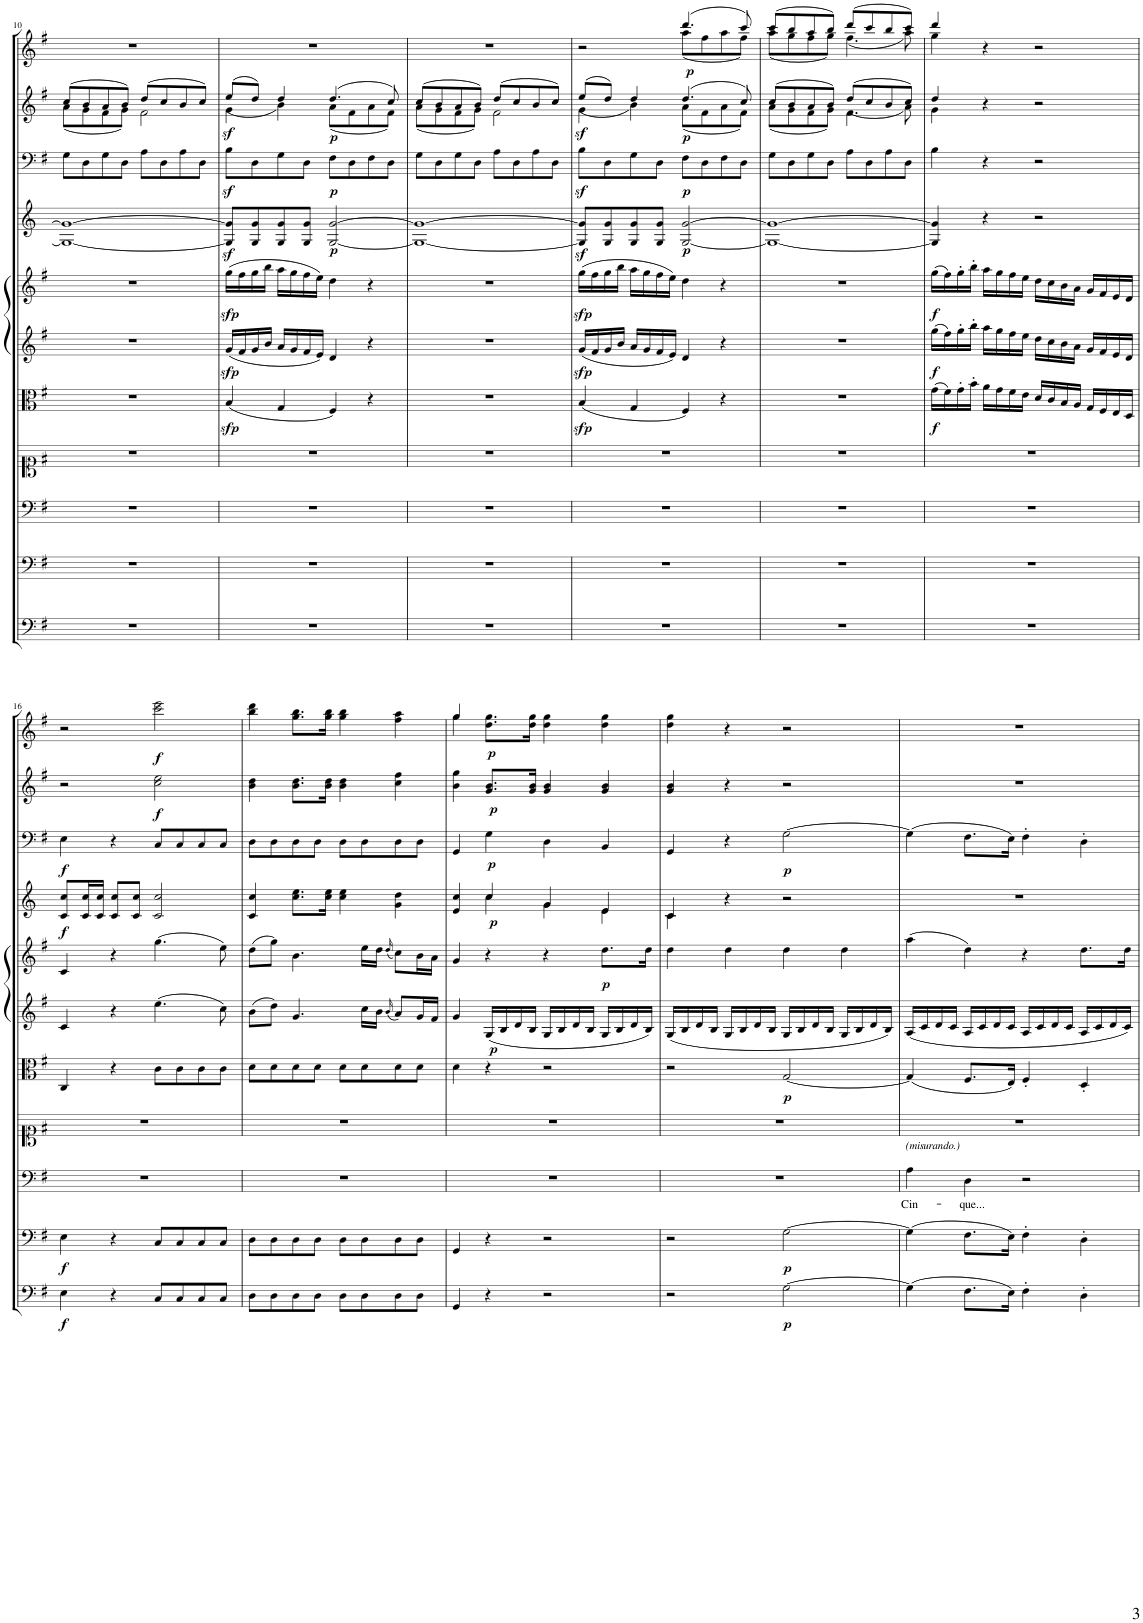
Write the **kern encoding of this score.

**kern	**dynam	**kern	**dynam	**kern	**text	**kern	**kern	**dynam	**kern	**dynam	**kern	**dynam	**kern	**dynam	**kern	**dynam	**kern	**dynam	**kern	**dynam
*part11	*part11	*part10	*part10	*part9	*part9	*part8	*part7	*part7	*part6	*part6	*part5	*part5	*part4	*part4	*part3	*part3	*part2	*part2	*part1	*part1
*staff11	*staff11	*staff10	*staff10	*staff9	*staff9	*staff8	*staff7	*staff7	*staff6	*staff6	*staff5	*staff5	*staff4	*staff4	*staff3	*staff3	*staff2	*staff2	*staff1	*staff1
*I"Basso.	*	*I"Violoncello.	*	*I"Figaro.	*	*I"Susanna.	*I"Viola.	*	*I"Violino II.	*	*I"Violino I.	*	*I"Corni in G.	*	*I"Fagotti.	*	*I"Oboi.	*	*I"Flauti.	*
*	*	*	*	*	*	*	*	*	*	*	*	*	*	*	*	*	*I'Ob	*	*I'Fl	*
!!LO:PB:g=z
*clefF4	*	*clefF4	*	*clefF4	*	*clefC1	*clefC3	*	*clefG2	*	*clefG2	*	*clefG2	*	*clefF4	*	*clefG2	*	*clefG2	*
*Trd7c12	*	*	*	*	*	*	*	*	*	*	*	*	*Trd3c5	*	*	*	*	*	*	*
*k[f#]	*	*k[f#]	*	*k[f#]	*	*k[f#]	*k[f#]	*	*k[f#]	*	*k[f#]	*	*k[]	*	*k[f#]	*	*k[f#]	*	*k[f#]	*
*M4/4	*	*M4/4	*	*M4/4	*	*M4/4	*M4/4	*	*M4/4	*	*M4/4	*	*M4/4	*	*M4/4	*	*M4/4	*	*M4/4	*
*met(c)	*	*met(c)	*	*met(c)	*	*met(c)	*met(c)	*	*met(c)	*	*met(c)	*	*met(c)	*	*met(c)	*	*met(c)	*	*met(c)	*
=10	=10	=10	=10	=10	=10	=10	=10	=10	=10	=10	=10	=10	=10	=10	=10	=10	=10	=10	=10	=10
*^	*	*^	*	*^	*	*^	*	*	*	*	*	*	*	*	*	*	*^	*	*	*
1r	4gg	.	1r	4g	.	1r	4g	.	1r	4g	1r	.	1r	.	1r	.	1G_ 1g_	.	8G'\L	.	(8cc/L	(8a\L	.	1r	.
.	.	.	.	.	.	.	.	.	.	.	.	.	.	.	.	.	.	.	8D'\	.	8b/	8g\	.	.	.
.	4ryy	.	.	4ryy	.	.	4ryy	.	.	4ryy	.	.	.	.	.	.	.	.	8G'\	.	8a/	8f#\	.	.	.
.	.	.	.	.	.	.	.	.	.	.	.	.	.	.	.	.	.	.	8D'\J	.	8b/J)	8g\J)	.	.	.
.	2ryy	.	.	2ryy	.	.	2ryy	.	.	2ryy	.	.	.	.	.	.	.	.	8A'\L	.	(8dd/L	2f#\	.	.	.
.	.	.	.	.	.	.	.	.	.	.	.	.	.	.	.	.	.	.	8D'\	.	8cc/	.	.	.	.
.	.	.	.	.	.	.	.	.	.	.	.	.	.	.	.	.	.	.	8A'\	.	8b/	.	.	.	.
.	.	.	.	.	.	.	.	.	.	.	.	.	.	.	.	.	.	.	8D'\J	.	8cc/J)	.	.	.	.
*v	*v	*	*	*	*	*v	*v	*	*v	*v	*	*	*	*	*	*	*	*	*	*	*	*	*	*	*
*	*	*v	*v	*	*	*	*	*	*	*	*	*	*	*	*	*	*	*	*	*	*	*
=11	=11	=11	=11	=11	=11	=11	=11	=11	=11	=11	=11	=11	=11	=11	=11	=11	=11	=11	=11	=11	=11
!	!	!	!	!	!	!	!	!LO:DY:b	!	!LO:DY:b	!	!LO:DY:b	!	!	!	!	!	!	!LO:DY:b	!	!
1r	.	1r	.	1r	.	1r	(4B/	sfp	(16g/LL	sfp	(16gg\LL	sfp	8G/]z< 8g/]z<L	.	8Bz<'\L	.	(8ee/L	(4g\	sf	1r	.
.	.	.	.	.	.	.	.	.	16f#/	.	16ff#\	.	.	.	.	.	.	.	.	.	.
.	.	.	.	.	.	.	.	.	16g/	.	16gg\	.	8G/' 8g/'	.	8D'\	.	8dd/J)	.	.	.	.
.	.	.	.	.	.	.	.	.	16b/JJ	.	16bb\JJ	.	.	.	.	.	.	.	.	.	.
.	.	.	.	.	.	.	4G/	.	16a/LL	.	16aa\LL	.	8G/' 8g/'	.	8G'\	.	4dd/	4b\)	.	.	.
.	.	.	.	.	.	.	.	.	16g/	.	16gg\	.	.	.	.	.	.	.	.	.	.
.	.	.	.	.	.	.	.	.	16f#/	.	16ff#\	.	8G/' 8g/'J	.	8D'\J	.	.	.	.	.	.
.	.	.	.	.	.	.	.	.	16e/JJ)	.	16ee\JJ)	.	.	.	.	.	.	.	.	.	.
!	!	!	!	!	!	!	!	!	!	!	!	!	!	!LO:DY:b	!	!LO:DY:b	!	!	!LO:DY:b	!	!
.	.	.	.	.	.	.	4F#/)	.	4d/	.	4dd\	.	[2G/ [2g/	p	8F#'\L	p	(4.dd/	(8a\L	p	.	.
.	.	.	.	.	.	.	.	.	.	.	.	.	.	.	8D'\	.	.	8f#\	.	.	.
.	.	.	.	.	.	.	4r	.	4r	.	4r	.	.	.	8F#'\	.	.	8a\	.	.	.
.	.	.	.	.	.	.	.	.	.	.	.	.	.	.	8D'\J	.	8cc/)	8f#\J)	.	.	.
=12	=12	=12	=12	=12	=12	=12	=12	=12	=12	=12	=12	=12	=12	=12	=12	=12	=12	=12	=12	=12	=12
1r	.	1r	.	1r	.	1r	1r	.	1r	.	1r	.	1G_ 1g_	.	8G'\L	.	(8cc/L	(8a\L	.	1r	.
.	.	.	.	.	.	.	.	.	.	.	.	.	.	.	8D'\	.	8b/	8g\	.	.	.
.	.	.	.	.	.	.	.	.	.	.	.	.	.	.	8G'\	.	8a/	8f#\	.	.	.
.	.	.	.	.	.	.	.	.	.	.	.	.	.	.	8D'\J	.	8b/J)	8g\J)	.	.	.
.	.	.	.	.	.	.	.	.	.	.	.	.	.	.	8A'\L	.	(8dd/L	2f#\	.	.	.
.	.	.	.	.	.	.	.	.	.	.	.	.	.	.	8D'\	.	8cc/	.	.	.	.
.	.	.	.	.	.	.	.	.	.	.	.	.	.	.	8A'\	.	8b/	.	.	.	.
.	.	.	.	.	.	.	.	.	.	.	.	.	.	.	8D'\J	.	8cc/J)	.	.	.	.
=13	=13	=13	=13	=13	=13	=13	=13	=13	=13	=13	=13	=13	=13	=13	=13	=13	=13	=13	=13	=13	=13
*	*	*	*	*	*	*	*	*	*	*	*	*	*	*	*	*	*	*	*	*^	*
!	!	!	!	!	!	!	!	!LO:DY:b	!	!LO:DY:b	!	!LO:DY:b	!	!	!	!	!	!	!LO:DY:b	!	!	!
1r	.	1r	.	1r	.	1r	(4B/	sfp	(16g/LL	sfp	(16gg\LL	sfp	8G/]z< 8g/]z<L	.	8Bz<'\L	.	(8ee/L	(4g\	sf	2r	2ryy	.
.	.	.	.	.	.	.	.	.	16f#/	.	16ff#\	.	.	.	.	.	.	.	.	.	.	.
.	.	.	.	.	.	.	.	.	16g/	.	16gg\	.	8G/' 8g/'	.	8D'\	.	8dd/J)	.	.	.	.	.
.	.	.	.	.	.	.	.	.	16b/JJ	.	16bb\JJ	.	.	.	.	.	.	.	.	.	.	.
.	.	.	.	.	.	.	4G/	.	16a/LL	.	16aa\LL	.	8G/' 8g/'	.	8G'\	.	4dd/	4b\)	.	.	.	.
.	.	.	.	.	.	.	.	.	16g/	.	16gg\	.	.	.	.	.	.	.	.	.	.	.
.	.	.	.	.	.	.	.	.	16f#/	.	16ff#\	.	8G/' 8g/'J	.	8D'\J	.	.	.	.	.	.	.
.	.	.	.	.	.	.	.	.	16e/JJ)	.	16ee\JJ)	.	.	.	.	.	.	.	.	.	.	.
!	!	!	!	!	!	!	!	!	!	!	!	!	!	!LO:DY:b	!	!LO:DY:b	!	!	!LO:DY:b	!	!	!LO:DY:b
.	.	.	.	.	.	.	4F#/)	.	4d/	.	4dd\	.	[2G/ [2g/	p	8F#'\L	p	(4.dd/	(8a\L	p	(4.ddd/	(8aa\L	p
.	.	.	.	.	.	.	.	.	.	.	.	.	.	.	8D'\	.	.	8f#\	.	.	8ff#\	.
.	.	.	.	.	.	.	4r	.	4r	.	4r	.	.	.	8F#'\	.	.	8a\	.	.	8aa\	.
.	.	.	.	.	.	.	.	.	.	.	.	.	.	.	8D'\J	.	8cc/)	8f#\J)	.	8ccc/)	8ff#\J)	.
=14	=14	=14	=14	=14	=14	=14	=14	=14	=14	=14	=14	=14	=14	=14	=14	=14	=14	=14	=14	=14	=14	=14
1r	.	1r	.	1r	.	1r	1r	.	1r	.	1r	.	1G_ 1g_	.	8G'\L	.	(8cc/L	(8a\L	.	(8ccc/L	(8aa\L	.
.	.	.	.	.	.	.	.	.	.	.	.	.	.	.	8D'\	.	8b/	8g\	.	8bb/	8gg\	.
.	.	.	.	.	.	.	.	.	.	.	.	.	.	.	8G'\	.	8a/	8f#\	.	8aa/	8ff#\	.
.	.	.	.	.	.	.	.	.	.	.	.	.	.	.	8D'\J	.	8b/J)	8g\J)	.	8bb/J)	8gg\J)	.
.	.	.	.	.	.	.	.	.	.	.	.	.	.	.	8A'\L	.	(8dd/L	(4.f#\	.	(8ddd/L	(4.ff#\	.
.	.	.	.	.	.	.	.	.	.	.	.	.	.	.	8D'\	.	8cc/	.	.	8ccc/	.	.
.	.	.	.	.	.	.	.	.	.	.	.	.	.	.	8A'\	.	8b/	.	.	8bb/	.	.
.	.	.	.	.	.	.	.	.	.	.	.	.	.	.	8D'\J	.	8cc/J)	8a\)	.	8ccc/J)	8aa\)	.
=15	=15	=15	=15	=15	=15	=15	=15	=15	=15	=15	=15	=15	=15	=15	=15	=15	=15	=15	=15	=15	=15	=15
!	!	!	!	!	!	!	!	!LO:DY:b	!	!LO:DY:b	!	!LO:DY:b	!	!	!	!	!	!	!	!	!	!
1r	.	1r	.	1r	.	1r	(16g\LL	f	(16gg\LL	f	(16gg\LL	f	4G/] 4g/]	.	4B\	.	4dd/	4g\	.	4ddd/	4gg\	.
.	.	.	.	.	.	.	16f#'\)	.	16ff#'\)	.	16ff#'\)	.	.	.	.	.	.	.	.	.	.	.
.	.	.	.	.	.	.	16g'\	.	16gg'\	.	16gg'\	.	.	.	.	.	.	.	.	.	.	.
.	.	.	.	.	.	.	16b'\JJ	.	16bb'\JJ	.	16bb'\JJ	.	.	.	.	.	.	.	.	.	.	.
.	.	.	.	.	.	.	16a'\LL	.	16aa'\LL	.	16aa'\LL	.	4r	.	4r	.	4r	2.ryy	.	4r	2.ryy	.
.	.	.	.	.	.	.	16g'\	.	16gg'\	.	16gg'\	.	.	.	.	.	.	.	.	.	.	.
.	.	.	.	.	.	.	16f#'\	.	16ff#'\	.	16ff#'\	.	.	.	.	.	.	.	.	.	.	.
.	.	.	.	.	.	.	16e'\JJ	.	16ee'\JJ	.	16ee'\JJ	.	.	.	.	.	.	.	.	.	.	.
.	.	.	.	.	.	.	16d'/LL	.	16dd'\LL	.	16dd'\LL	.	2r	.	2r	.	2r	.	.	2r	.	.
.	.	.	.	.	.	.	16c'/	.	16cc'\	.	16cc'\	.	.	.	.	.	.	.	.	.	.	.
.	.	.	.	.	.	.	16B'/	.	16b'\	.	16b'\	.	.	.	.	.	.	.	.	.	.	.
.	.	.	.	.	.	.	16A'/JJ	.	16a'\JJ	.	16a'\JJ	.	.	.	.	.	.	.	.	.	.	.
.	.	.	.	.	.	.	16G'/LL	.	16g'/LL	.	16g'/LL	.	.	.	.	.	.	.	.	.	.	.
.	.	.	.	.	.	.	16F#'/	.	16f#'/	.	16f#'/	.	.	.	.	.	.	.	.	.	.	.
.	.	.	.	.	.	.	16E'/	.	16e'/	.	16e'/	.	.	.	.	.	.	.	.	.	.	.
.	.	.	.	.	.	.	16D'/JJ	.	16d'/JJ	.	16d'/JJ	.	.	.	.	.	.	.	.	.	.	.
*	*	*	*	*	*	*	*	*	*	*	*	*	*	*	*	*	*v	*v	*	*	*	*
*	*	*	*	*	*	*	*	*	*	*	*	*	*	*	*	*	*	*	*v	*v	*
!!LO:LB:g=z
=16	=16	=16	=16	=16	=16	=16	=16	=16	=16	=16	=16	=16	=16	=16	=16	=16	=16	=16	=16	=16
*	*	*	*	*	*	*^	*	*	*	*	*	*	*	*	*	*	*	*	*	*
!	!LO:DY:b	!	!LO:DY:b	!	!	!	!	!	!	!	!	!	!	!	!LO:DY:b	!	!LO:DY:b	!	!	!	!
4E\	f	4E\	f	1r	.	1r	4g	4C/	.	4c/	.	4c/	.	8c/' 8cc/'L	f	4E\	f	2r	.	2r	.
.	.	.	.	.	.	.	.	.	.	.	.	.	.	16c/' 16cc/'L	.	.	.	.	.	.	.
.	.	.	.	.	.	.	.	.	.	.	.	.	.	16c/' 16cc/'JJ	.	.	.	.	.	.	.
4r	.	4r	.	.	.	.	4ryy	4r	.	4r	.	4r	.	8c/' 8cc/'L	.	4r	.	.	.	.	.
.	.	.	.	.	.	.	.	.	.	.	.	.	.	8c/' 8cc/'J	.	.	.	.	.	.	.
!	!	!	!	!	!	!	!	!	!	!	!	!	!	!	!	!	!	!	!LO:DY:b	!	!LO:DY:b
8C'/L	.	8C'/L	.	.	.	.	2ryy	8c'\L	.	(4.ee\	.	(4.gg\	.	2c/ 2cc/	.	8C'/L	.	2cc\ 2ee\	f	2ccc\ 2eee\	f
8C'/	.	8C'/	.	.	.	.	.	8c'\	.	.	.	.	.	.	.	8C'/	.	.	.	.	.
8C'/	.	8C'/	.	.	.	.	.	8c'\	.	.	.	.	.	.	.	8C'/	.	.	.	.	.
8C'/J	.	8C'/J	.	.	.	.	.	8c'\J	.	8cc\)	.	8ee\)	.	.	.	8C'/J	.	.	.	.	.
*	*	*	*	*	*	*v	*v	*	*	*	*	*	*	*	*	*	*	*	*	*	*
=17	=17	=17	=17	=17	=17	=17	=17	=17	=17	=17	=17	=17	=17	=17	=17	=17	=17	=17	=17	=17
8D'\L	.	8D'\L	.	1r	.	1r	8d'\L	.	(8b\L	.	(8dd\L	.	4c/'~ 4cc/'~	.	8D'\L	.	4b\'~ 4dd\'~	.	4bb\'~ 4ddd\'~	.
8D'\	.	8D'\	.	.	.	.	8d'\	.	8dd\J)	.	8gg\J)	.	.	.	8D'\	.	.	.	.	.
8D'\	.	8D'\	.	.	.	.	8d'\	.	4.g/	.	4.b\	.	8.cc\' 8.ee\'L	.	8D'\	.	8.b\' 8.dd\'L	.	8.gg\' 8.bb\'L	.
8D'\J	.	8D'\J	.	.	.	.	8d'\J	.	.	.	.	.	.	.	8D'\J	.	.	.	.	.
.	.	.	.	.	.	.	.	.	.	.	.	.	16cc\' 16ee\'Jk	.	.	.	16b\' 16dd\'Jk	.	16gg\' 16bb\'Jk	.
8D'\L	.	8D'\L	.	.	.	.	8d'\L	.	.	.	.	.	4cc\'~ 4ee\'~	.	8D'\L	.	4b\'~ 4dd\'~	.	4gg\'~ 4bb\'~	.
8D'\	.	8D'\	.	.	.	.	8d'\	.	16cc\LL	.	16ee\LL	.	.	.	8D'\	.	.	.	.	.
.	.	.	.	.	.	.	.	.	16b\JJ	.	16dd\JJ	.	.	.	.	.	.	.	.	.
.	.	.	.	.	.	.	.	.	(16qb/	.	(16qdd/	.	.	.	.	.	.	.	.	.
8D'\	.	8D'\	.	.	.	.	8d'\	.	8a/L)	.	8cc\L)	.	4g\'~ 4dd\'~	.	8D'\	.	4cc\'~ 4ff#\'~	.	4ff#\'~ 4aa\'~	.
8D'\J	.	8D'\J	.	.	.	.	8d'\J	.	16g/L	.	16b\L	.	.	.	8D'\J	.	.	.	.	.
.	.	.	.	.	.	.	.	.	16f#/JJ	.	16a\JJ	.	.	.	.	.	.	.	.	.
=18	=18	=18	=18	=18	=18	=18	=18	=18	=18	=18	=18	=18	=18	=18	=18	=18	=18	=18	=18	=18
*	*	*	*	*	*	*	*	*	*	*	*	*	*^	*	*	*	*	*	*^	*
4GG'~/	.	4GG'~/	.	1r	.	1r	4d'~\	.	4g'~/	.	4g'~/	.	4e/'~ 4cc/'~	4ryy	.	4GG'~/	.	4b\'~ 4gg\'~	.	4gg'~/	4gg'~\	.
!	!	!	!	!	!	!	!	!	!	!LO:DY:b	!	!	!	!	!LO:DY:b	!	!LO:DY:b	!	!LO:DY:b	!	!	!LO:DY:b
4r	.	4r	.	.	.	.	4r	.	(16G/LL	p	4r	.	4cc/	4cc\	p	4G\	p	8.g/' 8.b/'L	p	8.dd\' 8.gg\'L	2.ryy	p
.	.	.	.	.	.	.	.	.	16B/	.	.	.	.	.	.	.	.	.	.	.	.	.
.	.	.	.	.	.	.	.	.	16d/	.	.	.	.	.	.	.	.	.	.	.	.	.
.	.	.	.	.	.	.	.	.	16B/JJ	.	.	.	.	.	.	.	.	16g/' 16b/'Jk	.	16dd\' 16gg\'Jk	.	.
2r	.	2r	.	.	.	.	2r	.	16G/LL	.	4r	.	4g/	4g\	.	4D\	.	4g/'~ 4b/'~	.	4dd\'~ 4gg\'~	.	.
.	.	.	.	.	.	.	.	.	16B/	.	.	.	.	.	.	.	.	.	.	.	.	.
.	.	.	.	.	.	.	.	.	16d/	.	.	.	.	.	.	.	.	.	.	.	.	.
.	.	.	.	.	.	.	.	.	16B/JJ	.	.	.	.	.	.	.	.	.	.	.	.	.
!	!	!	!	!	!	!	!	!	!	!	!	!LO:DY:b	!	!	!	!	!	!	!	!	!	!
.	.	.	.	.	.	.	.	.	16G/LL	.	8.dd'\L	p	4e/	4e\	.	4BB/	.	4g/'~ 4b/'~	.	4dd\'~ 4gg\'~	.	.
.	.	.	.	.	.	.	.	.	16B/	.	.	.	.	.	.	.	.	.	.	.	.	.
.	.	.	.	.	.	.	.	.	16d/	.	.	.	.	.	.	.	.	.	.	.	.	.
.	.	.	.	.	.	.	.	.	16B/JJ)	.	16dd'\Jk	.	.	.	.	.	.	.	.	.	.	.
*	*	*	*	*	*	*	*	*	*	*	*	*	*	*	*	*	*	*	*	*v	*v	*
=19	=19	=19	=19	=19	=19	=19	=19	=19	=19	=19	=19	=19	=19	=19	=19	=19	=19	=19	=19	=19	=19
2r	.	2r	.	1r	.	1r	2r	.	(16G/LL	.	4dd'\	.	4c/	4c\	.	4GG/	.	4g/ 4b/	.	4dd\ 4gg\	.
.	.	.	.	.	.	.	.	.	16B/	.	.	.	.	.	.	.	.	.	.	.	.
.	.	.	.	.	.	.	.	.	16d/	.	.	.	.	.	.	.	.	.	.	.	.
.	.	.	.	.	.	.	.	.	16B/JJ	.	.	.	.	.	.	.	.	.	.	.	.
.	.	.	.	.	.	.	.	.	16G/LL	.	4dd'\	.	4r	2.ryy	.	4r	.	4r	.	4r	.
.	.	.	.	.	.	.	.	.	16B/	.	.	.	.	.	.	.	.	.	.	.	.
.	.	.	.	.	.	.	.	.	16d/	.	.	.	.	.	.	.	.	.	.	.	.
.	.	.	.	.	.	.	.	.	16B/JJ	.	.	.	.	.	.	.	.	.	.	.	.
!	!LO:DY:b	!	!LO:DY:b	!	!	!	!	!LO:DY:b	!	!	!	!	!	!	!	!	!LO:DY:b	!	!	!	!
[2G\	p	[2G\	p	.	.	.	[2G/	p	16G/LL	.	4dd'\	.	2r	.	.	[2G\	p	2r	.	2r	.
.	.	.	.	.	.	.	.	.	16B/	.	.	.	.	.	.	.	.	.	.	.	.
.	.	.	.	.	.	.	.	.	16d/	.	.	.	.	.	.	.	.	.	.	.	.
.	.	.	.	.	.	.	.	.	16B/JJ	.	.	.	.	.	.	.	.	.	.	.	.
.	.	.	.	.	.	.	.	.	16G/LL	.	4dd'\	.	.	.	.	.	.	.	.	.	.
.	.	.	.	.	.	.	.	.	16B/	.	.	.	.	.	.	.	.	.	.	.	.
.	.	.	.	.	.	.	.	.	16d/	.	.	.	.	.	.	.	.	.	.	.	.
.	.	.	.	.	.	.	.	.	16B/JJ)	.	.	.	.	.	.	.	.	.	.	.	.
*	*	*	*	*	*	*	*	*	*	*	*	*	*v	*v	*	*	*	*	*	*	*
=20	=20	=20	=20	=20	=20	=20	=20	=20	=20	=20	=20	=20	=20	=20	=20	=20	=20	=20	=20	=20
!	!	!	!	!LO:TX:a:i:t=(misurando.)	!	!	!	!	!	!	!	!	!	!	!	!	!	!	!	!
!	!	!	!	!	!LO:LY:b	!	!	!	!	!	!	!	!	!	!	!	!	!	!	!
(4G\]	.	(4G\]	.	4A^^\	Cin-	1r	(4G/]	.	(16A/LL	.	(4aa\	.	1r	.	(4G\]	.	1r	.	1r	.
.	.	.	.	.	.	.	.	.	16c/	.	.	.	.	.	.	.	.	.	.	.
.	.	.	.	.	.	.	.	.	16d/	.	.	.	.	.	.	.	.	.	.	.
.	.	.	.	.	.	.	.	.	16c/JJ	.	.	.	.	.	.	.	.	.	.	.
!	!	!	!	!	!LO:LY:b	!	!	!	!	!	!	!	!	!	!	!	!	!	!	!
8.F#\L	.	8.F#\L	.	4D^^\	-que...	.	8.F#/L	.	16A/LL	.	4dd\)	.	.	.	8.F#\L	.	.	.	.	.
.	.	.	.	.	.	.	.	.	16c/	.	.	.	.	.	.	.	.	.	.	.
.	.	.	.	.	.	.	.	.	16d/	.	.	.	.	.	.	.	.	.	.	.
16E\Jk)	.	16E\Jk)	.	.	.	.	16E/Jk)	.	16c/JJ	.	.	.	.	.	16E\Jk)	.	.	.	.	.
4F#'\	.	4F#'\	.	2r	.	.	4F#'/	.	16A/LL	.	4r	.	.	.	4F#'\	.	.	.	.	.
.	.	.	.	.	.	.	.	.	16c/	.	.	.	.	.	.	.	.	.	.	.
.	.	.	.	.	.	.	.	.	16d/	.	.	.	.	.	.	.	.	.	.	.
.	.	.	.	.	.	.	.	.	16c/JJ	.	.	.	.	.	.	.	.	.	.	.
4D'\	.	4D'\	.	.	.	.	4D'/	.	16A/LL	.	8.dd'\L	.	.	.	4D'\	.	.	.	.	.
.	.	.	.	.	.	.	.	.	16c/	.	.	.	.	.	.	.	.	.	.	.
.	.	.	.	.	.	.	.	.	16d/	.	.	.	.	.	.	.	.	.	.	.
.	.	.	.	.	.	.	.	.	16c/JJ)	.	16dd'\Jk	.	.	.	.	.	.	.	.	.
=	=	=	=	=	=	=	=	=	=	=	=	=	=	=	=	=	=	=	=	=
*-	*-	*-	*-	*-	*-	*-	*-	*-	*-	*-	*-	*-	*-	*-	*-	*-	*-	*-	*-	*-
